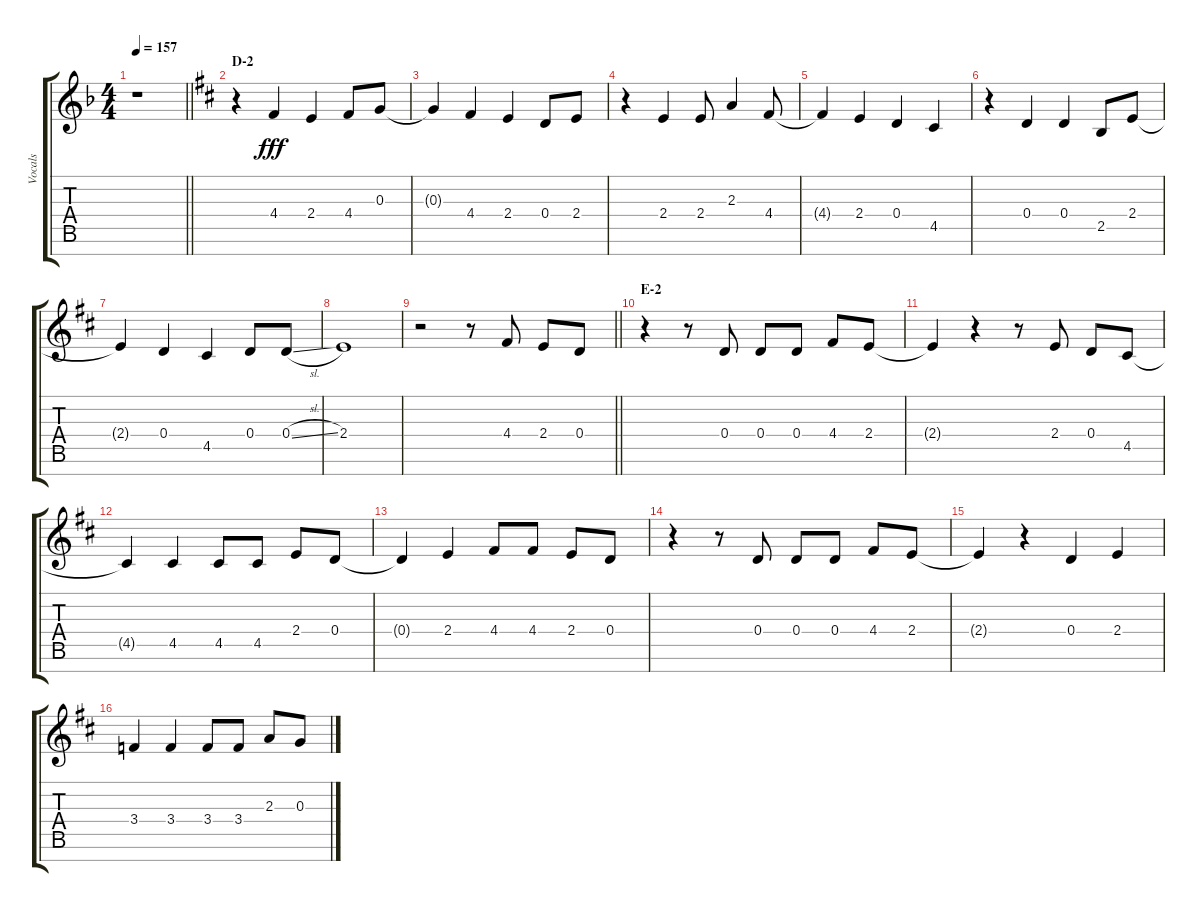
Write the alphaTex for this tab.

\track ("Vocals" "Vocals") {instrument voiceoohs}
\staff {score tabs}
\tuning (E5 B4 G4 D4 A3 E3 B2) {hide}
\ts (4 4)
\tempo 157
\clef g2
\barLineRight lightlight
\ks f
r.1{dy fff} |
\section ("" "D-2")
\ks d
r.4 4.4.4 2.4.4 4.4.8 0.3.8 |
0.3{t}.4 4.4.4 2.4.4 0.4.8 2.4.8 |
r.4 2.4.4 2.4.8 2.3.4 4.4.8 |
4.4{t}.4 2.4.4 0.4.4 4.5.4 |
r.4 0.4.4 0.4.4 2.5.8 2.4.8 |
2.4{t}.4 0.4.4 4.5.4 0.4.8 0.4{sl}.8 |
2.4.1 |
\barLineRight lightlight
r.2 r.8 4.4.8 2.4.8 0.4.8 |
\section ("" "E-2")
r.4 r.8 0.4.8 0.4.8 0.4.8 4.4.8 2.4.8 |
2.4{t}.4 r.4 r.8 2.4.8 0.4.8 4.5.8 |
4.5{t}.4 4.5.4 4.5.8 4.5.8 2.4.8 0.4.8 |
0.4{t}.4 2.4.4 4.4.8 4.4.8 2.4.8 0.4.8 |
r.4 r.8 0.4.8 0.4.8 0.4.8 4.4.8 2.4.8 |
2.4{t}.4 r.4 0.4.4 2.4.4 |
3.4.4 3.4.4 3.4.8 3.4.8 2.3.8 0.3.8
